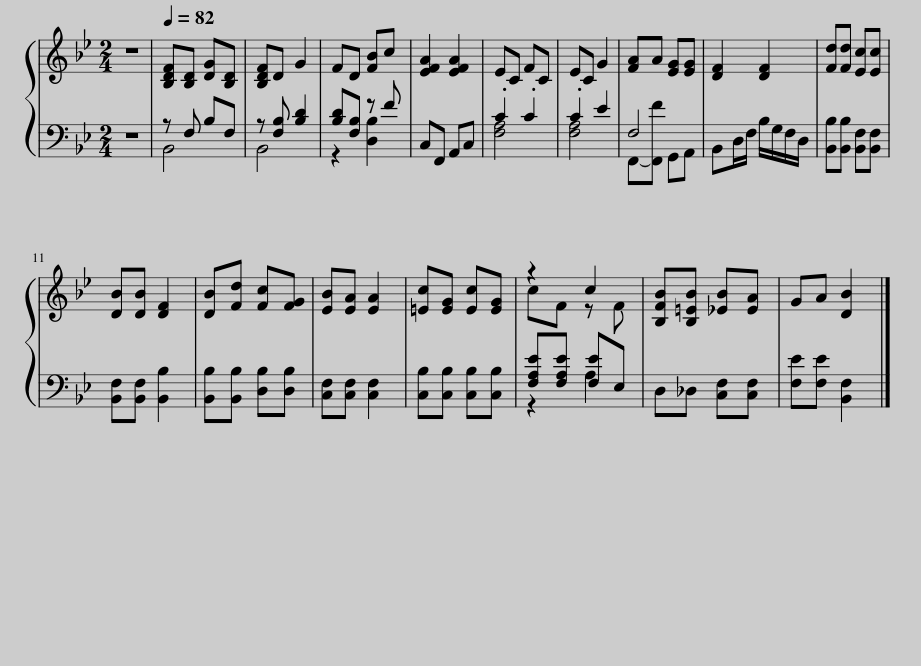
X:1
%%score { ( 1 4 ) | ( 2 3 ) }
L:1/8
M:2/4
I:linebreak $
K:Bb
V:1 treble
V:4 treble
V:2 bass
V:3 bass
V:1
 z4 |[Q:1/4=82] [B,DF][B,D] [DG][B,D] | [B,DF]D G2 | FD [FB]c | [EFA]2 [EFA]2 | %5
 EC FC | EC G2 | [FA]A [EG][EG] | [DF]2 [DF]2 | [Fd][Fd] [Ec][Ec] |$ %10
 [DB][DB] [DF]2 | [DB][Fd] [Fc][FG] | [EB][EA] [EA]2 | [=Ec][EG] [Ec][EG] | z2 c2 | %15
 [B,FB][B,=EB] [_EB][EA] | GA [DB]2 |] %17
V:2
 z4 | z F, B,F, | z [F,B,] [B,D]2 | [B,D][F,B,] z F | C,F,, A,,C, | %5
 .C2 .C2 | .C2 E2 | F,4 | B,,D,/F,/ B,/G,/F,/D,/ | [B,,B,][B,,B,] [B,,F,][B,,F,] |$ %10
 [B,,F,][B,,F,] [B,,B,]2 | [B,,B,][B,,B,] [D,B,][D,B,] | [C,F,][C,F,] [C,F,]2 | [C,B,][C,B,] [C,B,][C,B,] | [F,A,E][F,A,E] [F,E]E, | %15
 D,_D, [C,F,][C,F,] | [F,E][F,E] [B,,F,]2 |] %17
V:3
 x4 | B,,4 | B,,4 | z2 [D,B,]2 | x4 | %5
 [F,A,]4 | [F,A,]4 | F,,-[F,,F] G,,A,, | x4 | x4 |$ %10
 x4 | x4 | x4 | x4 | z2 A,2 | %15
 x4 | x4 |] %17
V:4
 x4 | x4 | x4 | x4 | x4 | %5
 x4 | x4 | x4 | x4 | x4 |$ %10
 x4 | x4 | x4 | x4 | cF z F | %15
 x4 | x4 |] %17
